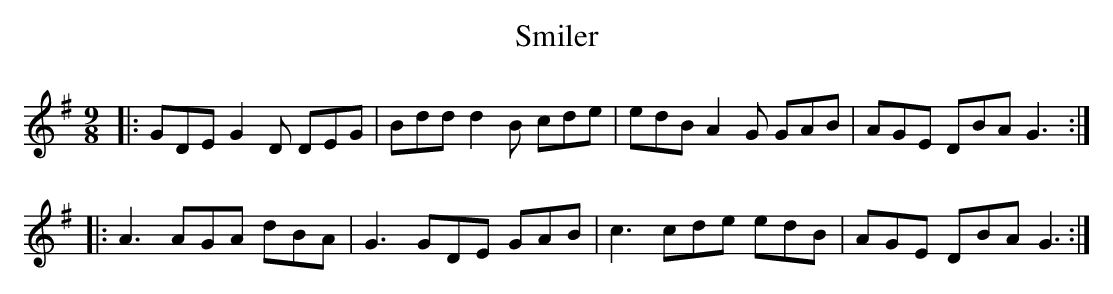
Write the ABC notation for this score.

X:1
T: Smiler
M: 9/8
L: 1/8
K: Gmaj
|:GDE G2 D DEG|Bdd d2 B cde|edB A2 G GAB|AGE DBA G3:|
|:A3 AGA dBA|G3 GDE GAB|c3 cde edB|AGE DBA G3:|
